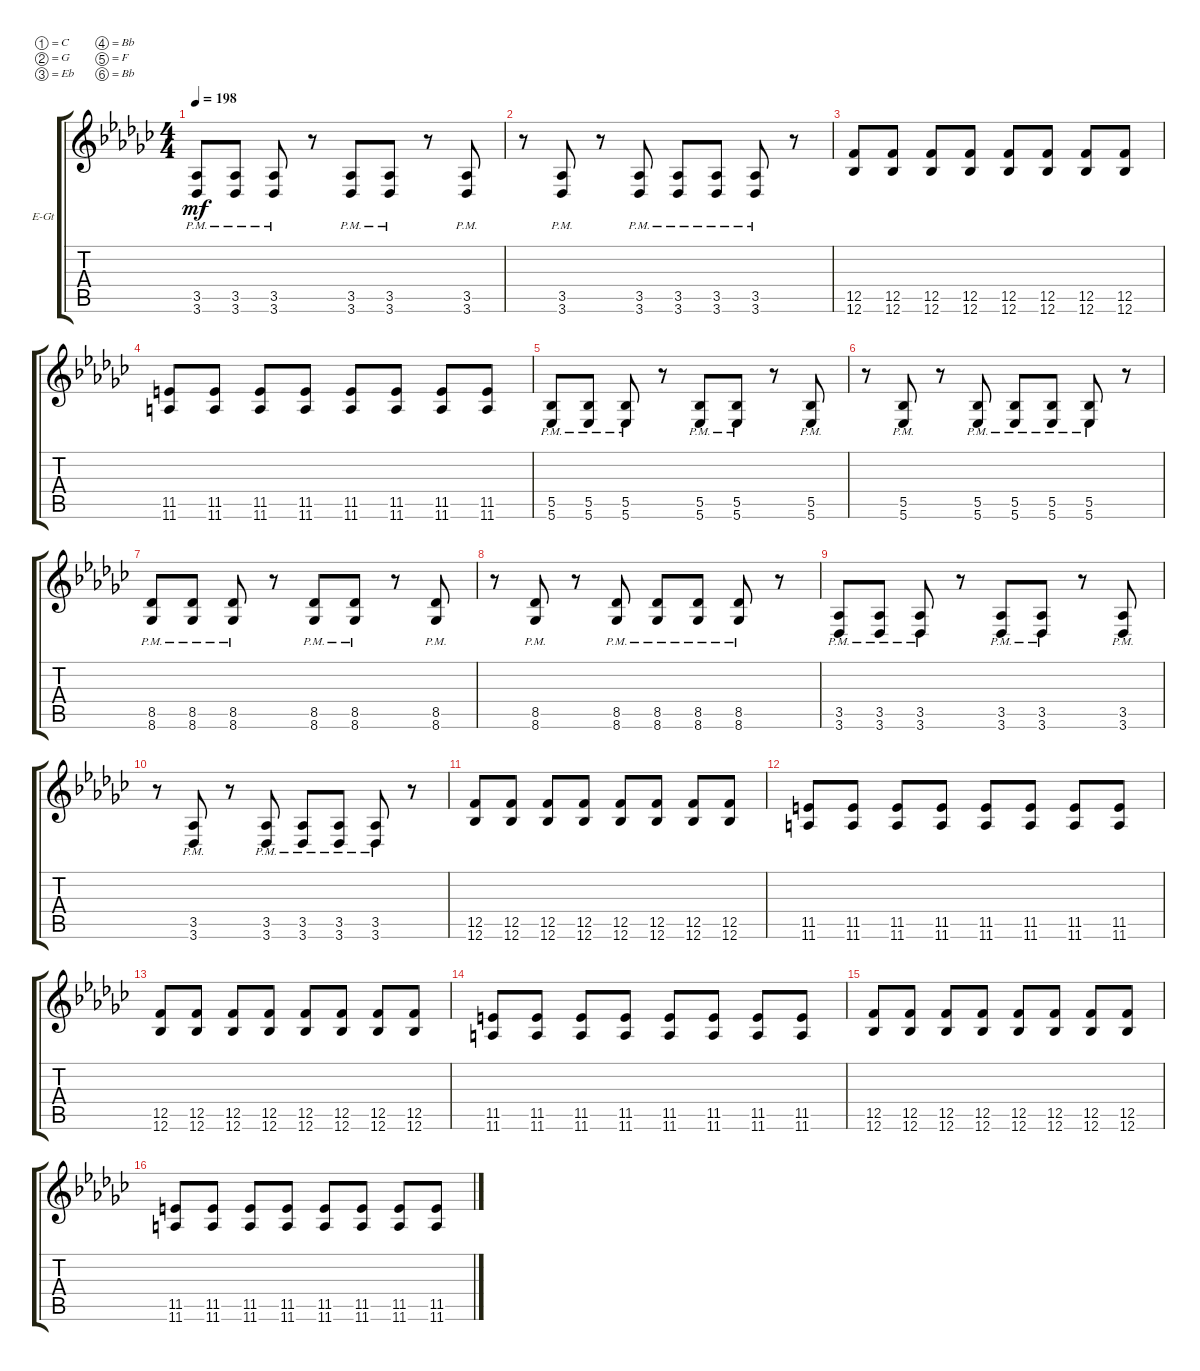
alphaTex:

\bracketExtendMode groupsimilarinstruments
\firstSystemTrackNameOrientation horizontal
\otherSystemsTrackNameOrientation horizontal
\track ("Electric Guitar 2" "E-Gt") {instrument distortionguitar}
\staff {score tabs}
\tuning (C4 G3 Eb3 Bb2 F2 Bb1)
\ts (4 4)
\tempo 198
\clef g2
\ks ebminor
(3.6{pm} 3.5{pm}).8{dy mf} (3.6{pm} 3.5{pm}).8 (3.6{pm} 3.5{pm}).8 r.8 (3.6{pm} 3.5{pm}).8 (3.6{pm} 3.5{pm}).8 r.8 (3.6{pm} 3.5{pm}).8 |
r.8 (3.6{pm} 3.5{pm}).8 r.8 (3.6{pm} 3.5{pm}).8 (3.6{pm} 3.5{pm}).8 (3.6{pm} 3.5{pm}).8 (3.6{pm} 3.5{pm}).8 r.8 |
(12.6 12.5).8 (12.6 12.5).8 (12.6 12.5).8 (12.6 12.5).8 (12.6 12.5).8 (12.6 12.5).8 (12.6 12.5).8 (12.6 12.5).8 |
(11.6 11.5).8 (11.6 11.5).8 (11.6 11.5).8 (11.6 11.5).8 (11.6 11.5).8 (11.6 11.5).8 (11.6 11.5).8 (11.6 11.5).8 |
(5.6{pm} 5.5{pm}).8 (5.6{pm} 5.5{pm}).8 (5.6{pm} 5.5{pm}).8 r.8 (5.6{pm} 5.5{pm}).8 (5.6{pm} 5.5{pm}).8 r.8 (5.6{pm} 5.5{pm}).8 |
r.8 (5.6{pm} 5.5{pm}).8 r.8 (5.6{pm} 5.5{pm}).8 (5.6{pm} 5.5{pm}).8 (5.6{pm} 5.5{pm}).8 (5.6{pm} 5.5{pm}).8 r.8 |
(8.6{pm} 8.5{pm}).8 (8.6{pm} 8.5{pm}).8 (8.6{pm} 8.5{pm}).8 r.8 (8.6{pm} 8.5{pm}).8 (8.6{pm} 8.5{pm}).8 r.8 (8.6{pm} 8.5{pm}).8 |
r.8 (8.6{pm} 8.5{pm}).8 r.8 (8.6{pm} 8.5{pm}).8 (8.6{pm} 8.5{pm}).8 (8.6{pm} 8.5{pm}).8 (8.6{pm} 8.5{pm}).8 r.8 |
(3.6{pm} 3.5{pm}).8 (3.6{pm} 3.5{pm}).8 (3.6{pm} 3.5{pm}).8 r.8 (3.6{pm} 3.5{pm}).8 (3.6{pm} 3.5{pm}).8 r.8 (3.6{pm} 3.5{pm}).8 |
r.8 (3.6{pm} 3.5{pm}).8 r.8 (3.6{pm} 3.5{pm}).8 (3.6{pm} 3.5{pm}).8 (3.6{pm} 3.5{pm}).8 (3.6{pm} 3.5{pm}).8 r.8 |
(12.6 12.5).8 (12.6 12.5).8 (12.6 12.5).8 (12.6 12.5).8 (12.6 12.5).8 (12.6 12.5).8 (12.6 12.5).8 (12.6 12.5).8 |
(11.6 11.5).8 (11.6 11.5).8 (11.6 11.5).8 (11.6 11.5).8 (11.6 11.5).8 (11.6 11.5).8 (11.6 11.5).8 (11.6 11.5).8 |
(12.6 12.5).8 (12.6 12.5).8 (12.6 12.5).8 (12.6 12.5).8 (12.6 12.5).8 (12.6 12.5).8 (12.6 12.5).8 (12.6 12.5).8 |
(11.6 11.5).8 (11.6 11.5).8 (11.6 11.5).8 (11.6 11.5).8 (11.6 11.5).8 (11.6 11.5).8 (11.6 11.5).8 (11.6 11.5).8 |
(12.6 12.5).8 (12.6 12.5).8 (12.6 12.5).8 (12.6 12.5).8 (12.6 12.5).8 (12.6 12.5).8 (12.6 12.5).8 (12.6 12.5).8 |
(11.6 11.5).8 (11.6 11.5).8 (11.6 11.5).8 (11.6 11.5).8 (11.6 11.5).8 (11.6 11.5).8 (11.6 11.5).8 (11.6 11.5).8
